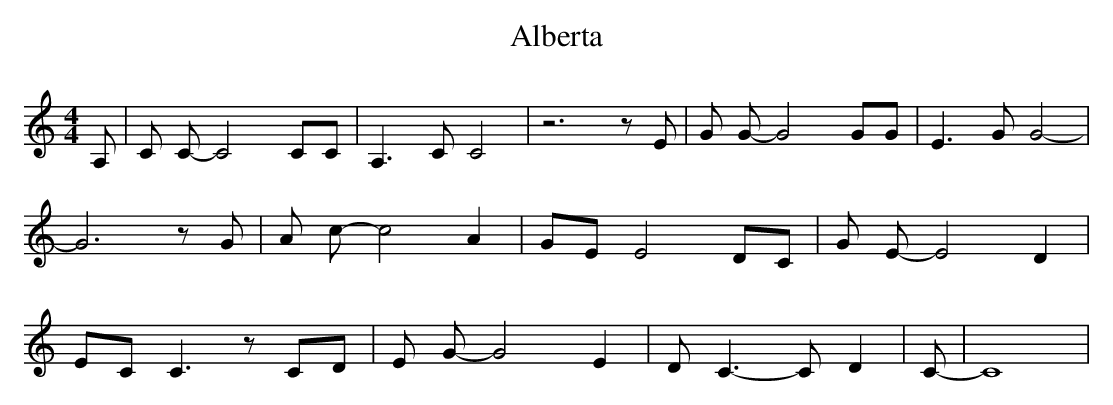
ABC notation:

X:1
T:Alberta
M:4/4
L:1/8
K:C
 A,| C C- C4 CC| A,3 C C4| z6 z E| G G- G4 GG| E3 G G4-| G6 z G| A c- c4 A2|\
G-E E4 DC| G E- E4 D2|E-C C3 z CD| E G- G4 E2| D- C3- C D2| C-| C8|\
